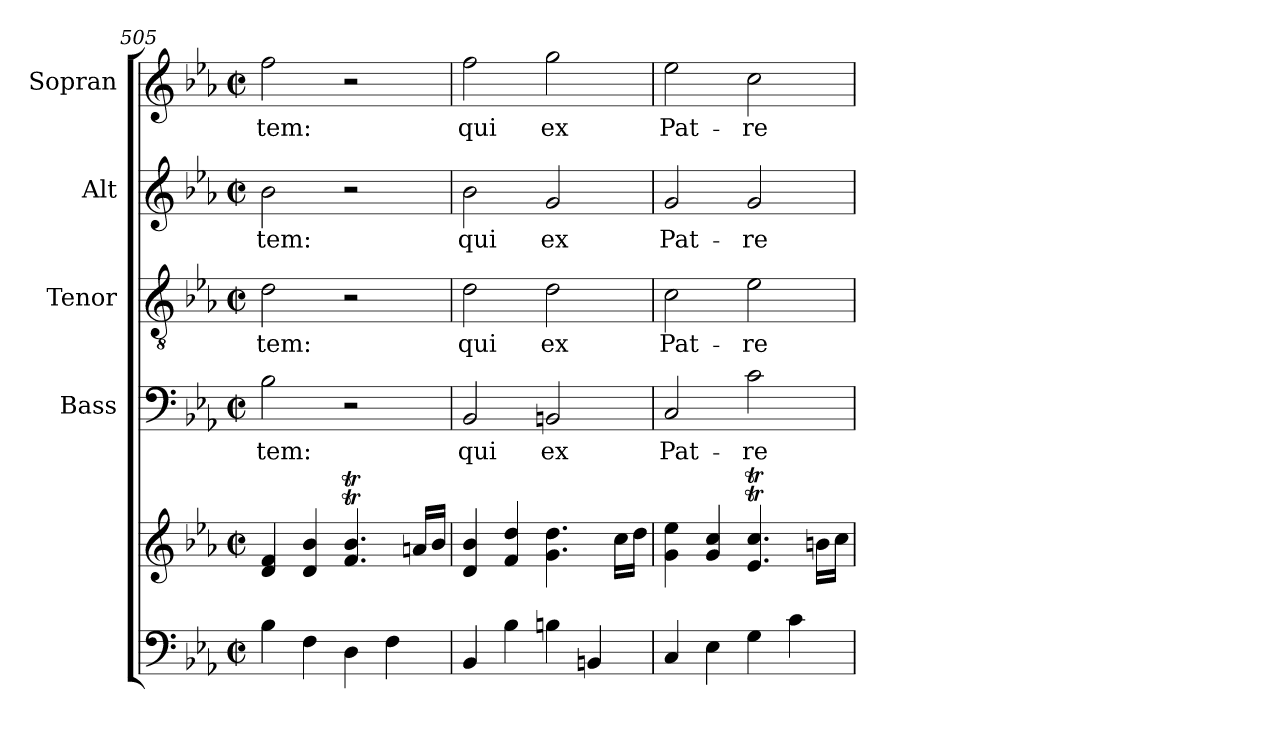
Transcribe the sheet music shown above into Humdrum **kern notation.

**kern	**kern	**kern	**text	**kern	**text	**kern	**text	**kern	**text
*part5	*part5	*part4	*part4	*part3	*part3	*part2	*part2	*part1	*part1
*staff6	*staff5	*staff4	*staff4	*staff3	*staff3	*staff2	*staff2	*staff1	*staff1
*	*	*I"Bass	*	*I"Tenor	*	*I"Alt	*	*I"Sopran	*
*	*	*I'B.	*	*I'T.	*	*I'A.	*	*I'S.	*
*clefF4	*clefG2	*clefF4	*	*clefGv2	*	*clefG2	*	*clefG2	*
*k[b-e-a-]	*k[b-e-a-]	*k[b-e-a-]	*	*k[b-e-a-]	*	*k[b-e-a-]	*	*k[b-e-a-]	*
*E-:	*E-:	*E-:	*	*E-:	*	*E-:	*	*E-:	*
*M2/2	*M2/2	*M2/2	*	*M2/2	*	*M2/2	*	*M2/2	*
*met(c|)	*met(c|)	*met(c|)	*	*met(c|)	*	*met(c|)	*	*met(c|)	*
=505	=505	=505	=505	=505	=505	=505	=505	=505	=505
!	!	!	!LO:LY:b	!	!LO:LY:b	!	!LO:LY:b	!	!LO:LY:b
4B-\	4d/ 4f/	2B-\	-tem:	2d\	-tem:	2b-\	-tem:	2ff\	-tem:
4F\	4d/ 4b-/	.	.	.	.	.	.	.	.
4D\	4.f/T 4.b-/T	2r	.	2r	.	2r	.	2r	.
4F\	.	.	.	.	.	.	.	.	.
.	16an/LL	.	.	.	.	.	.	.	.
.	16b-/JJ	.	.	.	.	.	.	.	.
!!LO:PB:g=z
=506	=506	=506	=506	=506	=506	=506	=506	=506	=506
!	!	!	!LO:LY:b	!	!LO:LY:b	!	!LO:LY:b	!	!LO:LY:b
4BB-/	4d/ 4b-/	2BB-/	qui	2d\	qui	2b-\	qui	2ff\	qui
4B-\	4f/ 4dd/	.	.	.	.	.	.	.	.
!	!	!	!LO:LY:b	!	!LO:LY:b	!	!LO:LY:b	!	!LO:LY:b
4Bn\	4.g\ 4.dd\	2BBn/	ex	2d\	ex	2g/	ex	2gg\	ex
4BBn/	.	.	.	.	.	.	.	.	.
.	16cc\LL	.	.	.	.	.	.	.	.
.	16dd\JJ	.	.	.	.	.	.	.	.
=507	=507	=507	=507	=507	=507	=507	=507	=507	=507
!	!	!	!LO:LY:b	!	!LO:LY:b	!	!LO:LY:b	!	!LO:LY:b
4C/	4g\ 4ee-\	2C/	Pat-	2c\	Pat-	2g/	Pat-	2ee-\	Pat-
4E-\	4g/ 4cc/	.	.	.	.	.	.	.	.
!	!	!	!LO:LY:b	!	!LO:LY:b	!	!LO:LY:b	!	!LO:LY:b
4G\	4.e-/T 4.cc/T	2c\	-re	2e-\	-re	2g/	-re	2cc\	-re
4c\	.	.	.	.	.	.	.	.	.
.	16bn\LL	.	.	.	.	.	.	.	.
.	16cc\JJ	.	.	.	.	.	.	.	.
=	=	=	=	=	=	=	=	=	=
*-	*-	*-	*-	*-	*-	*-	*-	*-	*-
